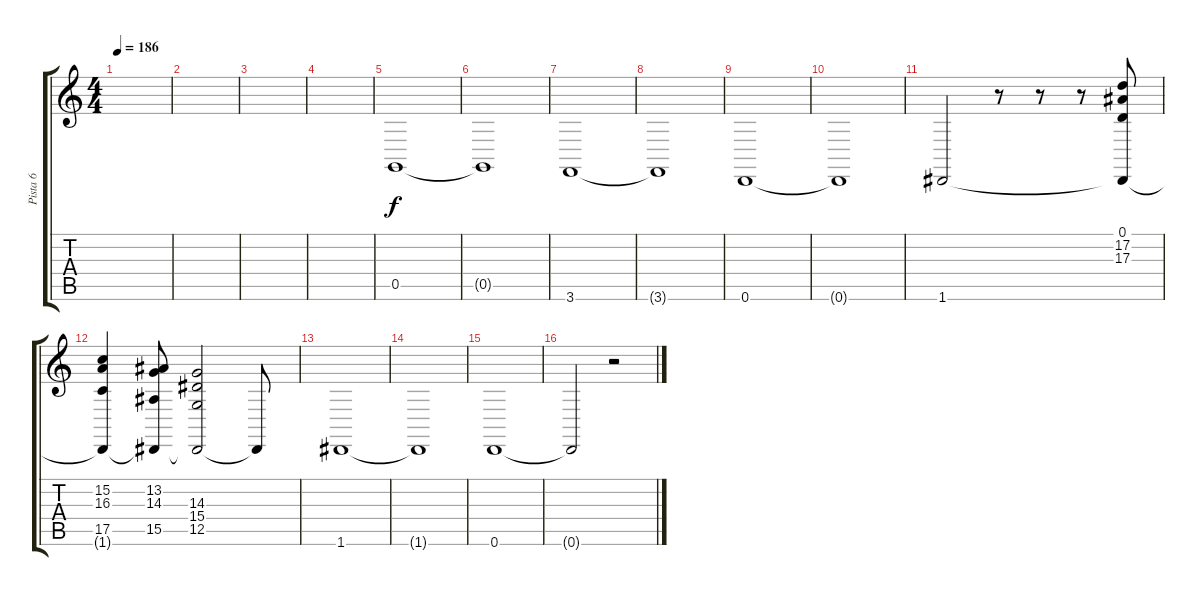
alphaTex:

\track ("Pista 6" "Pista 6") {instrument stringensemble1}
\staff {score tabs}
\tuning (D4 A3 F3 C3 G2 D2) {hide}
\ts (4 4)
\tempo 186
\clef g2
\ks c
|
|
|
|
0.5.1 |
0.5{t}.1 |
3.6.1 |
3.6{t}.1 |
0.6.1 |
0.6{t}.1 |
1.6.2 r.8 r.8 r.8 (0.1 17.2 17.3 1.6{t}).8 |
(15.2 16.3 17.5 1.6{t}).4 (13.2 14.3 15.5 1.6{t}).8 (14.3 15.4 12.5 1.6{t}).2 1.6{t}.8 |
1.6.1 |
1.6{t}.1 |
0.6.1 |
0.6{t}.2 r.2
